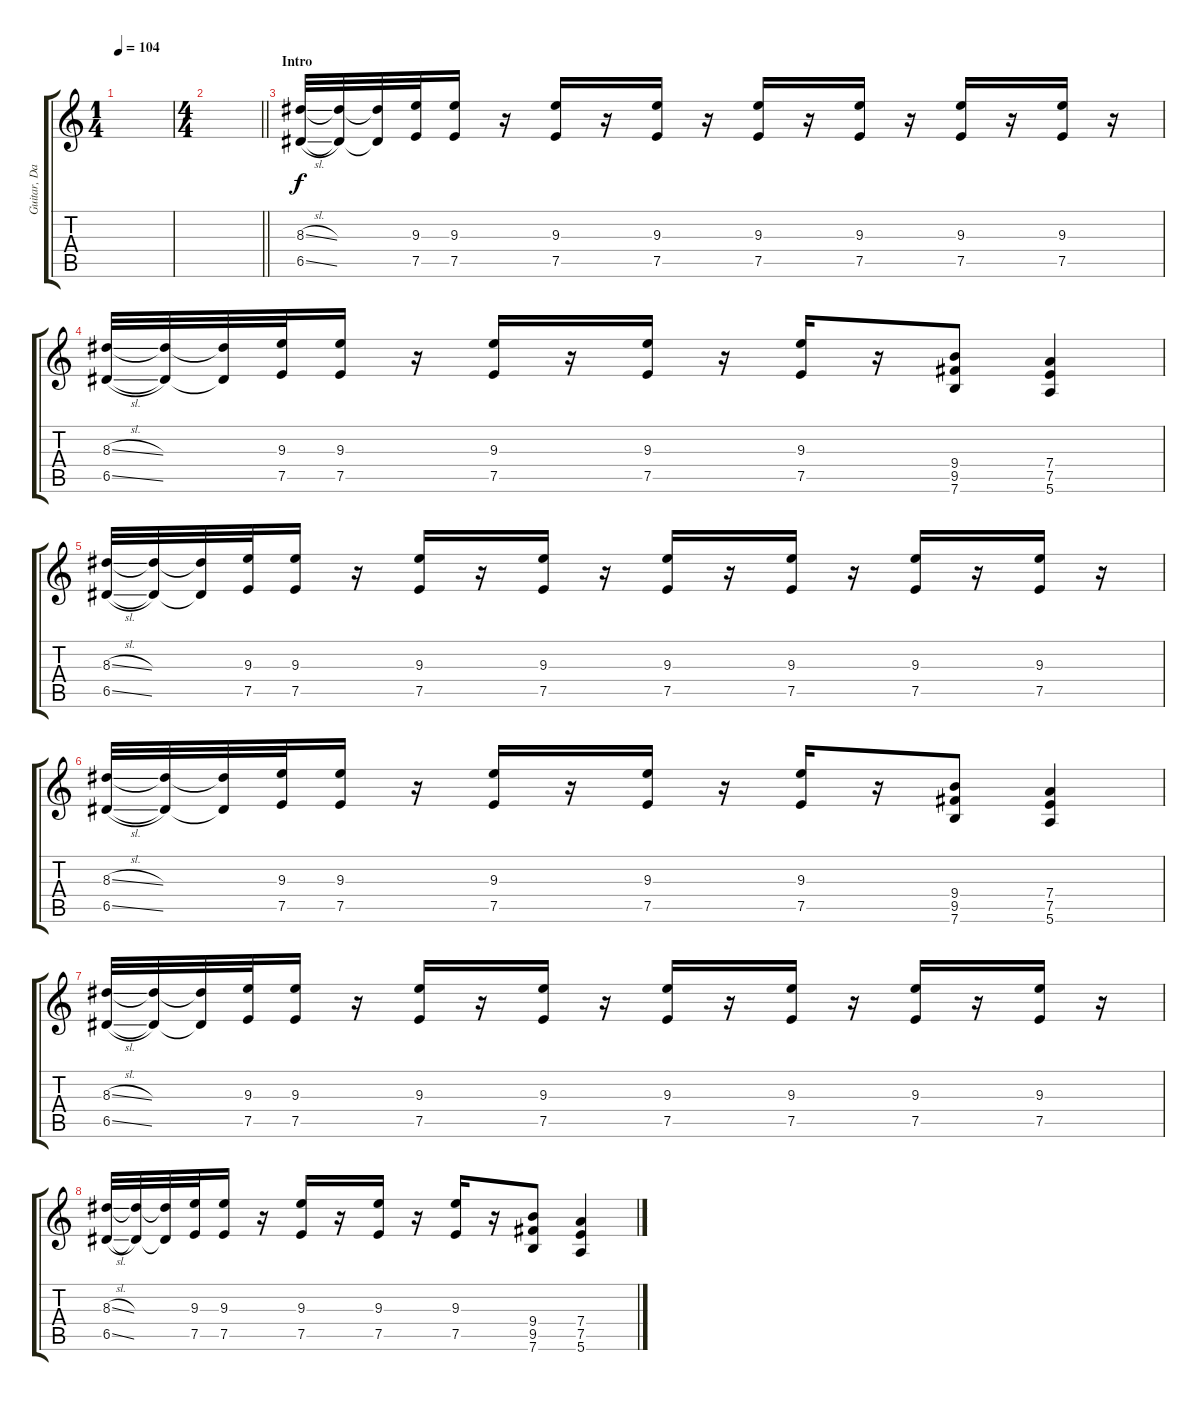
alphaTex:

\track ("Guitar, Dan" "Guitar, Da") {instrument distortionguitar}
\staff {score tabs}
\tuning (E4 B3 G3 D3 A2 E2) {hide}
\ts (1 4)
\tempo 104
\clef g2
\ks c
|
\ts (4 4)
\barLineRight lightlight
|
\section ("" "Intro")
(8.3{sl} 6.5{sl}).32 (8.3{t} 6.5{t}).32 (8.3{t} 6.5{t}).32 (9.3 7.5).32 (9.3 7.5).16 r.16 (9.3 7.5).16 r.16 (9.3 7.5).16 r.16 (9.3 7.5).16 r.16 (9.3 7.5).16 r.16 (9.3 7.5).16 r.16 (9.3 7.5).16 r.16 |
(8.3{sl} 6.5{sl}).32 (8.3{t} 6.5{t}).32 (8.3{t} 6.5{t}).32 (9.3 7.5).32 (9.3 7.5).16 r.16 (9.3 7.5).16 r.16 (9.3 7.5).16 r.16 (9.3 7.5).16 r.16 (9.4 9.5 7.6).8 (7.4 7.5 5.6).4 |
(8.3{sl} 6.5{sl}).32 (8.3{t} 6.5{t}).32 (8.3{t} 6.5{t}).32 (9.3 7.5).32 (9.3 7.5).16 r.16 (9.3 7.5).16 r.16 (9.3 7.5).16 r.16 (9.3 7.5).16 r.16 (9.3 7.5).16 r.16 (9.3 7.5).16 r.16 (9.3 7.5).16 r.16 |
(8.3{sl} 6.5{sl}).32 (8.3{t} 6.5{t}).32 (8.3{t} 6.5{t}).32 (9.3 7.5).32 (9.3 7.5).16 r.16 (9.3 7.5).16 r.16 (9.3 7.5).16 r.16 (9.3 7.5).16 r.16 (9.4 9.5 7.6).8 (7.4 7.5 5.6).4 |
(8.3{sl} 6.5{sl}).32 (8.3{t} 6.5{t}).32 (8.3{t} 6.5{t}).32 (9.3 7.5).32 (9.3 7.5).16 r.16 (9.3 7.5).16 r.16 (9.3 7.5).16 r.16 (9.3 7.5).16 r.16 (9.3 7.5).16 r.16 (9.3 7.5).16 r.16 (9.3 7.5).16 r.16 |
(8.3{sl} 6.5{sl}).32 (8.3{t} 6.5{t}).32 (8.3{t} 6.5{t}).32 (9.3 7.5).32 (9.3 7.5).16 r.16 (9.3 7.5).16 r.16 (9.3 7.5).16 r.16 (9.3 7.5).16 r.16 (9.4 9.5 7.6).8 (7.4 7.5 5.6).4
